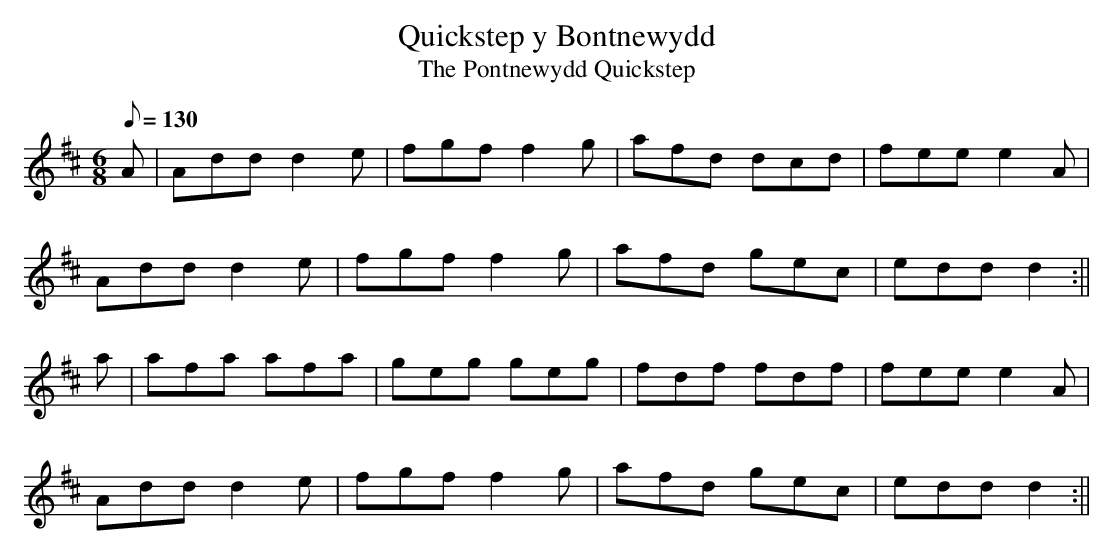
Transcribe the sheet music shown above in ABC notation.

X:1
T:Quickstep y Bontnewydd
T:The Pontnewydd Quickstep
M:6/8
L:1/8
Q:130
K:D
A|Addd2e|fgff2g|afd dcd|feee2A|
Addd2e|fgff2g|afd gec|eddd2:||
a|afa afa|geg geg|fdf fdf|feee2A|
Addd2e|fgff2g|afd gec|eddd2:||
